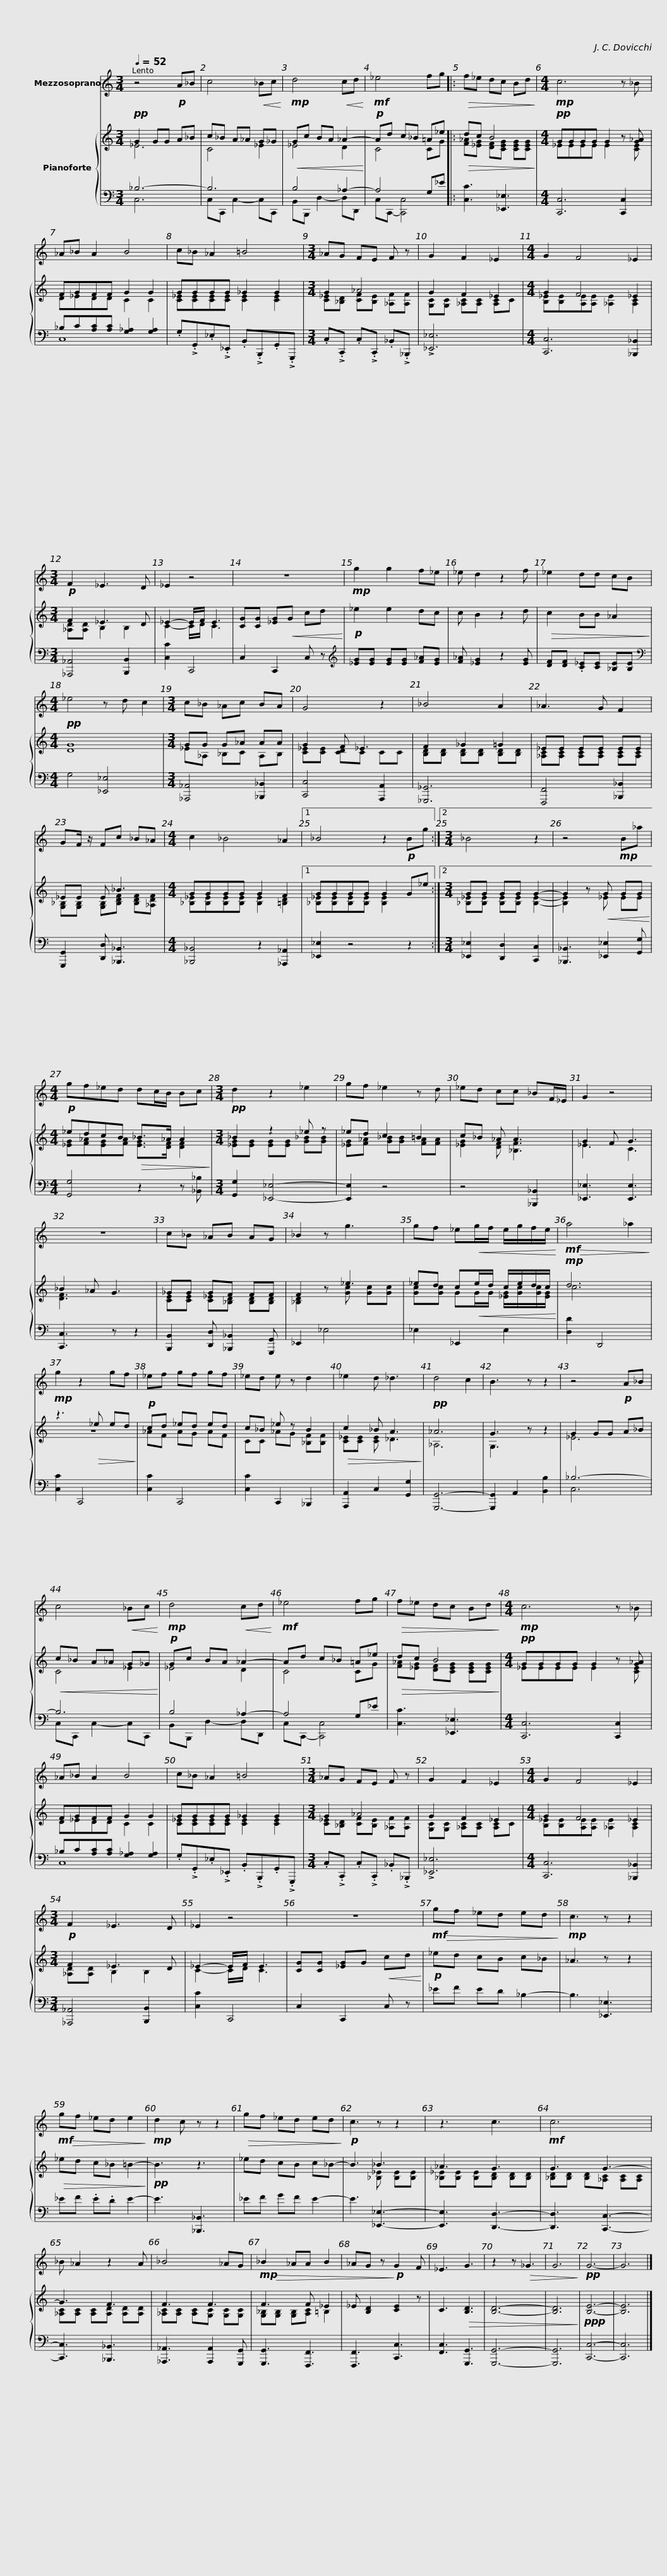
X:1
%%score 1 { ( 2 3 ) | ( 4 5 ) }
L:1/8
Q:1/4=52
M:3/4
I:linebreak $
K:C
V:1 treble
V:2 treble
V:3 treble
V:4 bass
V:5 bass
V:1
 z4!p! A_B | c4!<(! _Bc!<)! |!mp! d4!<(! cd!<)! |!mf! _e4 fg |:$!>(! f_e dc Bd!>)! | %5
[M:4/4]!mp! c6 z _B | _A_B A2 B4 | c_B _A2 =B4 |$[M:3/4] _AG FE F z | G2 F2 _E2 | %10
[M:4/4] G2 F4 _E2 |[M:3/4]!p! F2 _E3 D |$ _E2 z4 | z6 |!mp! g2 g2 f_e | %15
 _e d2 z2 f | _e2 dd cB |$[M:4/4] _e4 z d c2 |[M:3/4] c_B _Ac BA | G4 z2 | %20
 _B4 A2 |$ _A3 G F2 | GF/ z/ Fc _B_A |[M:4/4] c2 _B4 _A2 |1 _B4 z2!p! Bg :|2$ %25
[M:3/4] _B4 z2 | z4!mp! B_a |[M:4/4] gf_ed dc/B/ Bc |[M:3/4] d2 z2 _e2 |$ gf _e2 z d | %30
 _ed cc _BF/_E/ | G2 z4 | z6 |$ c_B _AB AG | _B2 z g3 | %35
 gf _e!<(!g/f/ e/g/f/e/!<)! |!mf!!>(! a4 _a2!>)! |!mp! g2 z2 gf |$ _ef gf gf | _ed e z d2 | %40
 _e2 d _d3 | d4 c2 | B3 z z2 | z4!p! A_B |$ c4!<(! _Bc!<)! | %45
!mp! d4!<(! cd!<)! |!mf! _e4 fg |!>(! f_e dc Bd!>)! |$[M:4/4]!mp! c6 z _B | _A_B A2 B4 | %50
 c_B _A2 =B4 |[M:3/4] _AG FE F z |$ G2 F2 _E2 |[M:4/4] G2 F4 _E2 |[M:3/4]!p! F2 _E3 D | %55
 _E2 z4 | z6 |$!mf!!>(! gf _ed ed!>)! |!mp! c3 z z2 |!mf!!>(! gf _ed e2!>)! | %60
!mp! d2 c z z2 |!>(! gf _ed ed!>)! |!p! c3 z z2 |$ z3 c3 |!mf! c6 | %65
 _B _A2 z2 A | _B4 _AG |$!mp!!>(! _B2 _AA B2 | _AG z!>)!!p! G2 F | _E3 G3 | %70
 z2 z!>(! _G3 | G6!>)! |!pp! G6- | G6 |] %74
V:2
!pp! G2 GG A_B | c_B A_A G_G |!<(! Gc BA _A2-!<)! |!p! Ad c_B =A_e |:$!>(! dc B4!>)! | %5
[M:4/4]!pp! GGGG G2 z [G_A] | FGFF G2 G2 | GGGG _G2 G2 |$[M:3/4] G2 _A4 | G2 F2 _E2 | %10
[M:4/4] G2 F4 _E2 |[M:3/4] F2 _E3 D |$ _E2- E/F/ E3 | [CG][CG] [_EG]!<(!G cd!<)! |!p! _e2 e2 dc | %15
 c B2 z2 d |!>(! c2 BB _A2!>)! |$[M:4/4]!pp! G8 |[M:3/4] GG G_A AA | G2 F _E3 | %20
 F2 _G2 =G2 |$ _EE EE EE | _EE E _B3 |[M:4/4] GGGG G2 F2 |1 GGGG G2 G_e :|2$ %25
[M:3/4] GG GG G2- | G2 z!<(! G GG!<)! |[M:4/4]!p! _edcB!>(! _B>_A A2!>)! |[M:3/4]!pp! _B2 z2 _e z |$ _ed c2 =B2 | %30
 c_B _A A3 | G2 F G3 | _B2 _A G3 |$ _GG GF FF | F2 z _e3 | %35
 _ed c!<(!e/d/ c/e/d/c/!<)! |!mp! d6 | z3!>(! _e ed!>)! |$!p! cd _ed ed | c_B _e z B2 | %40
!>(! c2 _B A3!>)! |!pp! _A6 | G3 z z2 | G2 GG A_B |$!<(! c_B A_A G_G!<)! | %45
!p! Gc BA _A2- | Ad c_B =A_e |!>(! dc B4!>)! |$[M:4/4]!pp! GGGG G2 z [G_A] | FGFF G2 G2 | %50
 GGGG _G2 G2 |[M:3/4] G2 _A4 |$ G2 F2 _E2 |[M:4/4] G2 F4 _E2 |[M:3/4] F2 _E3 D | %55
 _E2- E/F/ E3 | [CG][CG] [_EG]G!<(! cd!<)! |$!p! _ed cB c_B | _A3 z z2 |!>(! _ed c_B =B2-!>)! | %60
!pp! B3 z3 | _ed cB c_B- | B3 _B3 |$ _A3 G3 | G3 G3- | %65
 G3 F3 | F3 F3 |$ F3 F _E2 | _E [B,D]2 [CE]2 z | C3!>(! [B,D]3 | %70
 [B,D]6- | [B,D]6!>)! |!ppp! [B,E]6- | [B,E]6 |] %74
V:3
 _E6 | C4 _E2 | _E4 D2 | C4 CG |:$ [F_A][_EG] [DF][CEG] [CEG][CEG] | %5
[M:4/4] _EEEE E2 z [CE] | D_EDD C2 C2 | [C_E][CE][CE][CE] [CE]2 [CE]2 |$[M:3/4] [C_E][_B,D] [CF][B,E] [_A,F][A,F] | [G,C][G,C] [_A,C][A,C] [A,C]C | %10
[M:4/4] [B,_E][B,E][A,E][A,E] [_A,E]2 [A,C]2 |[M:3/4] [_A,D][A,D] B,2 B,2 |$ C2- C/D/ C3 | x6 | x6 | %15
 x6 | x6 |$[M:4/4] D8 |[M:3/4] _E_A, _B,C A,B, | [C_E][CE] [CD]C CC | %20
 [B,D][B,D] [B,D][B,D] [B,D][B,D] |$ [_A,C][A,C] [A,C][A,C] [A,C][A,C] | [G,_B,][G,B,] [G,B,][B,DF] [B,DF][_A,DF] |[M:4/4] [_B,_E][B,E][B,E][B,E] [B,E]2 [=B,D]2 |1 [_B,_E][B,E][B,E][B,E] [B,E]2 x2 :|2$ %25
[M:3/4] [_B,_E][B,E] [B,E][B,E] [B,E]2- | [B,E]2 z _E EE |[M:4/4] [_EG][F_A][EG][FA] [EG]>[DF] [DF]2 |[M:3/4] [_EG][EG] [EG][EG] [G_B][GB] |$ [_EG][F_A] [G_B][GB] [FA][FA] | %30
 [_EG]2 [DF] [_B,F]3 | _E3 C3 | [DF]3 x3 |$ [CE][CE] [C_E][_B,D] [B,D][B,D] | [_B,D]2 z [Gc] [Gc][Gc] | %35
 [Gc][Gc] GG/G/ [_EG]/[Gc]/[Gc]/[EG]/ | c6 | z6 |$ _AF AG AF | CC _AG [_B,F][B,F] | %40
 [C_E][CE] [CE] _D3 | _A,6 | G,3 z z2 | _E6 |$ C4 _E2 | %45
 _E4 D2 | C4 CG | [F_A][_EG] [DF][CEG] [CEG][CEG] |$[M:4/4] _EEEE E2 z [CE] | D_EDD C2 C2 | %50
 [C_E][CE][CE][CE] [CE]2 [CE]2 |[M:3/4] [C_E][_B,D] [CF][B,E] [_A,F][A,F] |$ [G,C][G,C] [_A,C][A,C] [A,C]C |[M:4/4] [B,_E][B,E][A,E][A,E] [_A,E]2 [A,C]2 |[M:3/4] [_A,D][A,D] B,2 B,2 | %55
 C2- C/D/ C3 | x6 |$ x6 | x6 | x6 | %60
 x6 | x6 | x3 [_B,_E] [B,E][B,E] |$ [_B,_E][B,E] [B,E][B,D] [B,D][B,D] | [_B,D][B,D] [B,D][_A,C] [A,C][A,C] | %65
 [_A,C][A,C] [A,C][A,D] [A,D][A,D] | [_A,C][A,C] [A,C][G,C] [G,C][G,C] |$ [G,_B,][G,B,] [G,B,][A,C] =B,2 | x6 | x6 | %70
 x6 | x6 | x6 | x6 |] %74
V:4
 _B,6- | B,6 | B,4 _A,2- | A,4 G,_E |:$ [C,C]3 [_E,,_E,]3 | %5
[M:4/4] [C,,C,]6 [C,,C,]2 | _B,C[A,C][A,C] [G,_A,]2 [G,A,]2 | .G,!>!.G,,._E,!>!._E,, .B,,!>!.B,,,.G,,!>!.G,,, |$[M:3/4] .C,!>!.C,, .C,!>!.C,, ._B,,!>!._B,,, | !>![_E,,_E,]6 | %10
[M:4/4] [C,,C,]6 [_B,,,_B,,]2 |[M:3/4] [_A,,,_A,,]4 [B,,,B,,]2 |$ [C,C]2 C,,4 | C,2 C,,2 C, z |[K:treble] [_EG][EG] [EG][EG] [F_A][EG] | %15
 [F_A] [_EG]2 z2 [EG] | [DF][DF] .[C_E][CE] [_B,E][B,E] |$[M:4/4][K:bass] G,4 [_E,,_E,]4 |[M:3/4] [_A,,,_A,,]4 [_B,,,_B,,]2 | [C,,C,]4 [A,,,A,,]2 | %20
 [_G,,,_G,,]6 |$ [F,,,F,,]4 [_B,,,_B,,]2 | [G,,,G,,]2 [D,,D,] [_B,,,_B,,]3 |[M:4/4] [_B,,,_B,,]4 z2 [_A,,,_A,,]2 |1 [_E,,_E,]2 z4 z2 :|2$ %25
[M:3/4] [_E,,_E,]2 [D,,D,]2 [C,,C,]2 | [_B,,,_B,,]3 [_E,,_E,]2 [G,,G,] |[M:4/4] [G,,G,]4 z2 z [_B,,_B,] |[M:3/4] [G,,G,]2 [_E,,_E,]4- |$ [E,,E,]2 z4 | %30
 z4 [_B,,,_B,,]2 | [_E,,_E,]3 [E,,E,]3 | [C,,C,]3 z z2 |$ [B,,,B,,]2 [D,,D,] [_B,,,_B,,]2 [G,,,G,,] | _E,,2 _E,4 | %35
 _E,2 _E,,2 E,2 | [D,D]2 D,,4 | [C,C]2 C,,4 |$ [C,C]2 C,,4 | [C,C]2 C,,2 _B,,,2 | %40
 [A,,,A,,]2 C,2 [G,,G,]2 | [G,,,G,,]6- | [G,,,G,,]2 A,,2 [B,,B,]2 | _B,6- |$ B,6 | %45
 B,4 _A,2- | A,4 G,_E | [C,C]3 [_E,,_E,]3 |$[M:4/4] [C,,C,]6 [C,,C,]2 | _B,C[A,C][A,C] [G,_A,]2 [G,A,]2 | %50
 .G,!>!.G,,._E,!>!._E,, .B,,!>!.B,,,.G,,!>!.G,,, |[M:3/4] .C,!>!.C,, .C,!>!.C,, ._B,,!>!._B,,, |$ !>![_E,,_E,]6 |[M:4/4] [C,,C,]6 [_B,,,_B,,]2 |[M:3/4] [_A,,,_A,,]4 [B,,,B,,]2 | %55
 [C,C]2 C,,4 | C,2 C,,2 C, z |$ _EF ED _B,2- | B,3 [_E,,_E,]3 | _EF .E.D E2- | %60
 E3 [_B,,,_B,,]3 | _EF GF E2- | E3 [_E,,_E,]3- |$ [E,,E,]3 [D,,D,]3- | [D,,D,]3 [C,,C,]3- | %65
 [C,,C,]3 [_B,,,_B,,]3 | [_A,,,_A,,]3 [A,,,A,,]2 [G,,,G,,] |$ [G,,,G,,]3 [F,,,F,,]3 | [F,,,F,,]3 [C,,C,]3 | [F,,C,]3 [G,,,G,,]3 | %70
 [G,,,G,,]6- | [G,,,G,,]6 | [C,,C,]6- | [C,,C,]6 |] %74
V:5
 C,6 | C,C,, C,2- C,C,, | B,,B,,, D,2- D,D,, | C,C,,- [C,,C,]4 |:$ x6 | %5
[M:4/4] x8 | C,8 | x8 |$[M:3/4] x6 | x6 | %10
[M:4/4] x8 |[M:3/4] x6 |$ x6 | x6 |[K:treble] x6 | %15
 x6 | x6 |$[M:4/4][K:bass] x8 |[M:3/4] x6 | x6 | %20
 x6 |$ x6 | x6 |[M:4/4] x8 |1 x8 :|2$ %25
[M:3/4] x6 | x6 |[M:4/4] x8 |[M:3/4] x6 |$ x6 | %30
 x6 | x6 | x6 |$ x6 | x6 | %35
 x6 | x6 | x6 |$ x6 | x6 | %40
 x6 | x6 | x6 | C,6 |$ C,C,, C,2- C,C,, | %45
 B,,B,,, D,2- D,D,, | C,C,,- [C,,C,]4 | x6 |$[M:4/4] x8 | C,8 | %50
 x8 |[M:3/4] x6 |$ x6 |[M:4/4] x8 |[M:3/4] x6 | %55
 x6 | x6 |$ x6 | x6 | x6 | %60
 x6 | x6 | x6 |$ x6 | x6 | %65
 x6 | x6 |$ x6 | x6 | x6 | %70
 x6 | x6 | x6 | x6 |] %74
